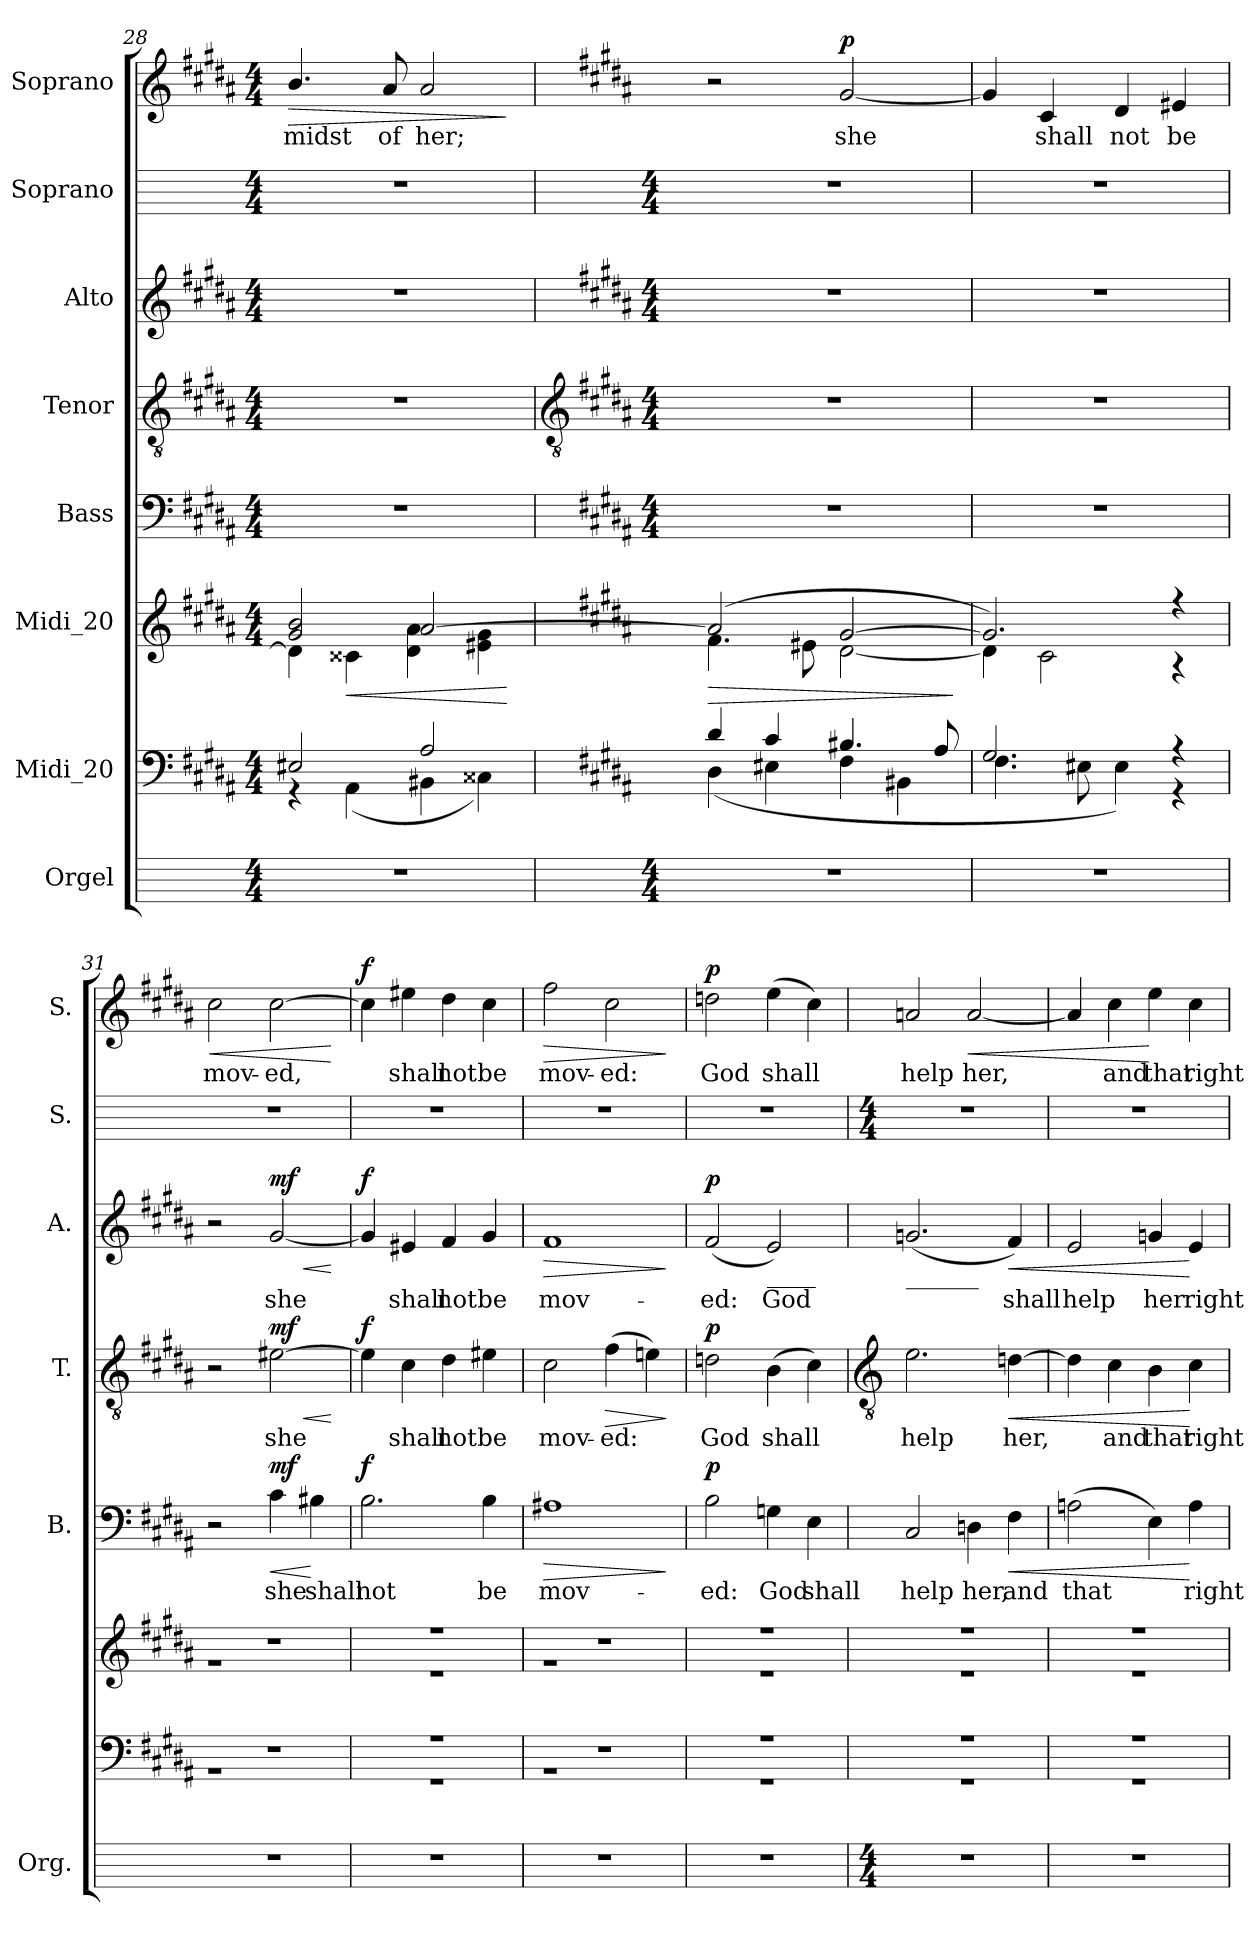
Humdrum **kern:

**kern	**kern	**kern	**dynam	**kern	**text	**dynam	**kern	**text	**dynam	**kern	**text	**dynam	**kern	**kern	**text	**dynam
*part8	*part7	*part6	*part6	*part5	*part5	*part5	*part4	*part4	*part4	*part3	*part3	*part3	*part2	*part1	*part1	*part1
*staff8	*staff7	*staff6	*staff6	*staff5	*staff5	*staff5	*staff4	*staff4	*staff4	*staff3	*staff3	*staff3	*staff2	*staff1	*staff1	*staff1
*I"Orgel	*I"Midi_20	*I"Midi_20	*	*I"Bass	*	*	*I"Tenor	*	*	*I"Alto	*	*	*I"Soprano	*I"Soprano	*	*
*I'Org.	*	*	*	*I'B.	*	*	*I'T.	*	*	*I'A.	*	*	*I'S.	*I'S.	*	*
*	*clefF4	*clefG2	*	*clefF4	*	*	*clefGv2	*	*	*clefG2	*	*	*	*clefG2	*	*
*	*k[f#c#g#d#a#]	*k[f#c#g#d#a#]	*	*k[f#c#g#d#a#]	*	*	*k[f#c#g#d#a#]	*	*	*k[f#c#g#d#a#]	*	*	*	*k[f#c#g#d#a#]	*	*
*	*B:	*B:	*	*B:	*	*	*B:	*	*	*B:	*	*	*	*B:	*	*
*M4/4	*M4/4	*M4/4	*	*M4/4	*	*	*M4/4	*	*	*M4/4	*	*	*M4/4	*M4/4	*	*
=28	=28	=28	=28	=28	=28	=28	=28	=28	=28	=28	=28	=28	=28	=28	=28	=28
*	*^	*^	*	*	*	*	*	*	*	*	*	*	*	*	*	*
*	*	*	*	*^	*	*	*	*	*	*	*	*	*	*	*	*	*	*
!	!	!	!	!	!	!	!	!	!	!	!	!	!	!	!	!	!	!LO:LY:b	!LO:HP:b
1r	2E#X/	4r	2g#/ 2b/	1ryy	4d#\]	.	1r	.	.	1r	.	.	1r	.	.	1r	4.b/	midst	>
!	!	!	!	!	!	!LO:HP:b	!	!	!	!	!	!	!	!	!	!	!	!	!
.	.	(<4AA#\	.	.	4c##X\	<	.	.	.	.	.	.	.	.	.	.	.	.	.
!	!	!	!	!	!	!	!	!	!	!	!	!	!	!	!	!	!	!LO:LY:b	!
.	.	.	.	.	.	.	.	.	.	.	.	.	.	.	.	.	8a#	of	.
!	!	!	!	!	!	!	!	!	!	!	!	!	!	!	!	!	!	!LO:LY:b	!
.	2A#/	4BB#X\	[2a#/	.	4d#\ 4a#\	.	.	.	.	.	.	.	.	.	.	.	2a#	her;	.
.	.	4C##X\)	.	.	4e#X\ 4g#\	.	.	.	.	.	.	.	.	.	.	.	.	.	.
*	*v	*v	*	*	*	*	*	*	*	*	*	*	*	*	*	*	*	*	*
*	*	*v	*v	*v	*	*	*	*	*	*	*	*	*	*	*	*	*	*
.	.	.	[	.	.	.	.	.	.	.	.	.	.	.	.	]
!!LO:LB:g=z
=29	=29	=29	=29	=29	=29	=29	=29	=29	=29	=29	=29	=29	=29	=29	=29	=29
*	*	*	*	*	*	*	*clefGv2	*	*	*	*	*	*	*	*	*
*	*	*	*	*k[f#c#g#d#a#]	*	*	*k[f#c#g#d#a#]	*	*	*k[f#c#g#d#a#]	*	*	*	*	*	*
*	*	*	*	*B:	*	*	*B:	*	*	*B:	*	*	*	*	*	*
*M4/4	*	*	*	*M4/4	*	*	*M4/4	*	*	*M4/4	*	*	*M4/4	*	*	*
*	*^	*^	*	*	*	*	*	*	*	*	*	*	*	*	*	*
!	!	!	!	!	!LO:HP:b	!	!	!	!	!	!	!	!	!	!	!	!	!
1r	4d#/	(<4D#\	(>2a#/]	4.f#\	>	1r	.	.	1r	.	.	1r	.	.	1r	2r	.	.
.	4c#/	4E#X\	.	.	.	.	.	.	.	.	.	.	.	.	.	.	.	.
.	.	.	.	8e#X\	.	.	.	.	.	.	.	.	.	.	.	.	.	.
!	!	!	!	!	!	!	!	!	!	!	!	!	!	!	!	!	!LO:LY:b	!LO:DY:a
.	4.B#X/	4F#\	[2g#/	[2d#\	.	.	.	.	.	.	.	.	.	.	.	[2g#	she	p
.	.	4BB#X\	.	.	.	.	.	.	.	.	.	.	.	.	.	.	.	.
.	8A#/	.	.	.	.	.	.	.	.	.	.	.	.	.	.	.	.	.
*	*v	*v	*	*	*	*	*	*	*	*	*	*	*	*	*	*	*	*
*	*	*v	*v	*	*	*	*	*	*	*	*	*	*	*	*	*	*
.	.	.	]	.	.	.	.	.	.	.	.	.	.	.	.	.
=30	=30	=30	=30	=30	=30	=30	=30	=30	=30	=30	=30	=30	=30	=30	=30	=30
*	*^	*^	*	*	*	*	*	*	*	*	*	*	*	*	*	*
1r	2.G#/	4.F#\	2.g#/])	4d#\]	.	1r	.	.	1r	.	.	1r	.	.	1r	4g#]	.	.
!	!	!	!	!	!	!	!	!	!	!	!	!	!	!	!	!	!LO:LY:b	!
.	.	.	.	2c#\	.	.	.	.	.	.	.	.	.	.	.	4c#	shall	.
.	.	8E#X\	.	.	.	.	.	.	.	.	.	.	.	.	.	.	.	.
!	!	!	!	!	!	!	!	!	!	!	!	!	!	!	!	!	!LO:LY:b	!
.	.	4E#\)	.	.	.	.	.	.	.	.	.	.	.	.	.	4d#	not	.
!	!	!	!	!	!	!	!	!	!	!	!	!	!	!	!	!	!LO:LY:b	!
.	4r	4r	4r	4r	.	.	.	.	.	.	.	.	.	.	.	4e#X	be	.
=31	=31	=31	=31	=31	=31	=31	=31	=31	=31	=31	=31	=31	=31	=31	=31	=31	=31	=31
!	!	!	!	!	!	!	!	!	!	!	!	!	!	!	!	!	!LO:LY:b	!LO:HP:b
1r	1r	1r	1r	1r	.	2r	.	.	2r	.	.	2r	.	.	1r	2cc#	mov-	<
!	!	!	!	!	!	!	!LO:LY:b	!LO:HP:b	!	!LO:LY:b	!LO:HP:b	!	!LO:LY:b	!LO:HP:b	!	!	!LO:LY:b	!
!	!	!	!	!	!	!	!	!LO:DY:n=1:a	!	!	!LO:DY:n=1:a	!	!	!LO:DY:n=1:b	!	!	!	!
.	.	.	.	.	.	4c#	she	< mf	[2e#X	she	< mf	[2g#	she	< mf	.	[2cc#	-ed,	.
!	!	!	!	!	!	!	!LO:LY:b	!	!	!	!	!	!	!	!	!	!	!
.	.	.	.	.	.	4B#X	shall	[	.	.	.	.	.	.	.	.	.	.
*	*v	*v	*	*	*	*	*	*	*	*	*	*	*	*	*	*	*	*
*	*	*v	*v	*	*	*	*	*	*	*	*	*	*	*	*	*	*
.	.	.	.	.	.	.	.	.	[	.	.	[	.	.	.	[
=32	=32	=32	=32	=32	=32	=32	=32	=32	=32	=32	=32	=32	=32	=32	=32	=32
*	*^	*^	*	*	*	*	*	*	*	*	*	*	*	*	*	*
!	!	!	!	!	!	!	!LO:LY:b	!LO:DY:a	!	!	!LO:DY:b	!	!	!LO:DY:b	!	!	!	!LO:DY:b
1r	1r	1r	1r	1r	.	2.B	not	f	4e#]	.	f	4g#]	.	f	1r	4cc#]	.	f
!	!	!	!	!	!	!	!	!	!	!LO:LY:b	!	!	!LO:LY:b	!	!	!	!LO:LY:b	!
.	.	.	.	.	.	.	.	.	4c#	shall	.	4e#X	shall	.	.	4ee#X	shall	.
!	!	!	!	!	!	!	!	!	!	!LO:LY:b	!	!	!LO:LY:b	!	!	!	!LO:LY:b	!
.	.	.	.	.	.	.	.	.	4d#	not	.	4f#	not	.	.	4dd#	not	.
!	!	!	!	!	!	!	!LO:LY:b	!	!	!LO:LY:b	!	!	!LO:LY:b	!	!	!	!LO:LY:b	!
.	.	.	.	.	.	4B	be	.	4e#	be	.	4g#	be	.	.	4cc#	be	.
=33	=33	=33	=33	=33	=33	=33	=33	=33	=33	=33	=33	=33	=33	=33	=33	=33	=33	=33
!	!	!	!	!	!	!	!LO:LY:b	!LO:HP:b	!	!LO:LY:b	!	!	!LO:LY:b	!LO:HP:b	!	!	!LO:LY:b	!LO:HP:b
1r	1r	1r	1r	1r	.	1A#X	mov-	>	2c#	mov-	.	1f#	mov-	>	1r	2ff#	mov-	>
!	!	!	!	!	!	!	!	!	!	!LO:LY:b	!LO:HP:b	!	!	!	!	!	!LO:LY:b	!
.	.	.	.	.	.	.	.	.	(>4f#	-ed:	>	.	.	.	.	2cc#	-ed:	.
.	.	.	.	.	.	.	.	.	4en)	.	.	.	.	.	.	.	.	.
*	*v	*v	*	*	*	*	*	*	*	*	*	*	*	*	*	*	*	*
*	*	*v	*v	*	*	*	*	*	*	*	*	*	*	*	*	*	*
.	.	.	.	.	.	]	.	.	]	.	.	]	.	.	.	]
=34	=34	=34	=34	=34	=34	=34	=34	=34	=34	=34	=34	=34	=34	=34	=34	=34
*	*^	*^	*	*	*	*	*	*	*	*	*	*	*	*	*	*
!	!	!	!	!	!	!	!LO:LY:b	!LO:DY:a	!	!LO:LY:b	!LO:DY:a	!	!LO:LY:b	!LO:DY:b	!	!	!LO:LY:b	!LO:DY:a
1r	1r	1r	1r	1r	.	2B	-ed:	p	2dn	God	p	(<2f#	-ed:	p	1r	2ddn	God	p
!	!	!	!	!	!	!	!	!	!	!	!	!LO:TX:b:t=____	!	!	!	!	!	!
!	!	!	!	!	!	!	!LO:LY:b	!	!	!LO:LY:b	!	!	!LO:LY:b	!	!	!	!LO:LY:b	!
.	.	.	.	.	.	4Gn	God	.	(>4B	shall	.	2e)	God	.	.	(>4ee	shall	.
!	!	!	!	!	!	!	!LO:LY:b	!	!	!	!	!	!	!	!	!	!	!
.	.	.	.	.	.	4E	shall	.	4c#)	.	.	.	.	.	.	4cc#)	.	.
!!LO:LB:g=z
=35	=35	=35	=35	=35	=35	=35	=35	=35	=35	=35	=35	=35	=35	=35	=35	=35	=35	=35
*	*	*	*	*	*	*	*	*	*clefGv2	*	*	*	*	*	*	*	*	*
*M4/4	*	*	*	*	*	*	*	*	*	*	*	*	*	*	*M4/4	*	*	*
!	!	!	!	!	!	!	!	!	!	!	!	!LO:TX:b:t=______	!	!	!	!	!	!
!	!	!	!	!	!	!	!LO:LY:b	!	!	!LO:LY:b	!	!	!	!	!	!	!LO:LY:b	!
1r	1r	1r	1r	1r	.	2C#	help	.	2.e	help	.	(<2.gn	.	.	1r	2an	help	.
!	!	!	!	!	!	!	!LO:LY:b	!	!	!	!	!	!	!	!	!	!LO:LY:b	!LO:HP:b
.	.	.	.	.	.	4Dn	her,	.	.	.	.	.	.	.	.	[2a	her,	<
!	!	!	!	!	!	!	!LO:LY:b	!LO:HP:b	!	!LO:LY:b	!LO:HP:b	!	!LO:LY:b	!LO:HP:b	!	!	!	!
.	.	.	.	.	.	4F#	and	<	[4dn	her,	<	4f#)	shall	<	.	.	.	.
=36	=36	=36	=36	=36	=36	=36	=36	=36	=36	=36	=36	=36	=36	=36	=36	=36	=36	=36
!	!	!	!	!	!	!	!LO:LY:b	!	!	!	!	!	!LO:LY:b	!	!	!	!	!
1r	1r	1r	1r	1r	.	(>2An	that	.	4d]	.	.	2e	help	.	1r	4a]	.	.
!	!	!	!	!	!	!	!	!	!	!LO:LY:b	!	!	!	!	!	!	!LO:LY:b	!
.	.	.	.	.	.	.	.	.	4c#	and	.	.	.	.	.	4cc#	and	.
!	!	!	!	!	!	!	!	!	!	!LO:LY:b	!	!	!LO:LY:b	!	!	!	!LO:LY:b	!
.	.	.	.	.	.	4E)	.	.	4B	that	.	4gn	her	.	.	4ee	that	[
!	!	!	!	!	!	!	!LO:LY:b	!	!	!LO:LY:b	!	!	!LO:LY:b	!	!	!	!LO:LY:b	!
.	.	.	.	.	.	4A	right	[	4c#	right	[	4e	right	[	.	4cc#	right	.
*	*v	*v	*	*	*	*	*	*	*	*	*	*	*	*	*	*	*	*
*	*	*v	*v	*	*	*	*	*	*	*	*	*	*	*	*	*	*
=	=	=	=	=	=	=	=	=	=	=	=	=	=	=	=	=
*-	*-	*-	*-	*-	*-	*-	*-	*-	*-	*-	*-	*-	*-	*-	*-	*-
